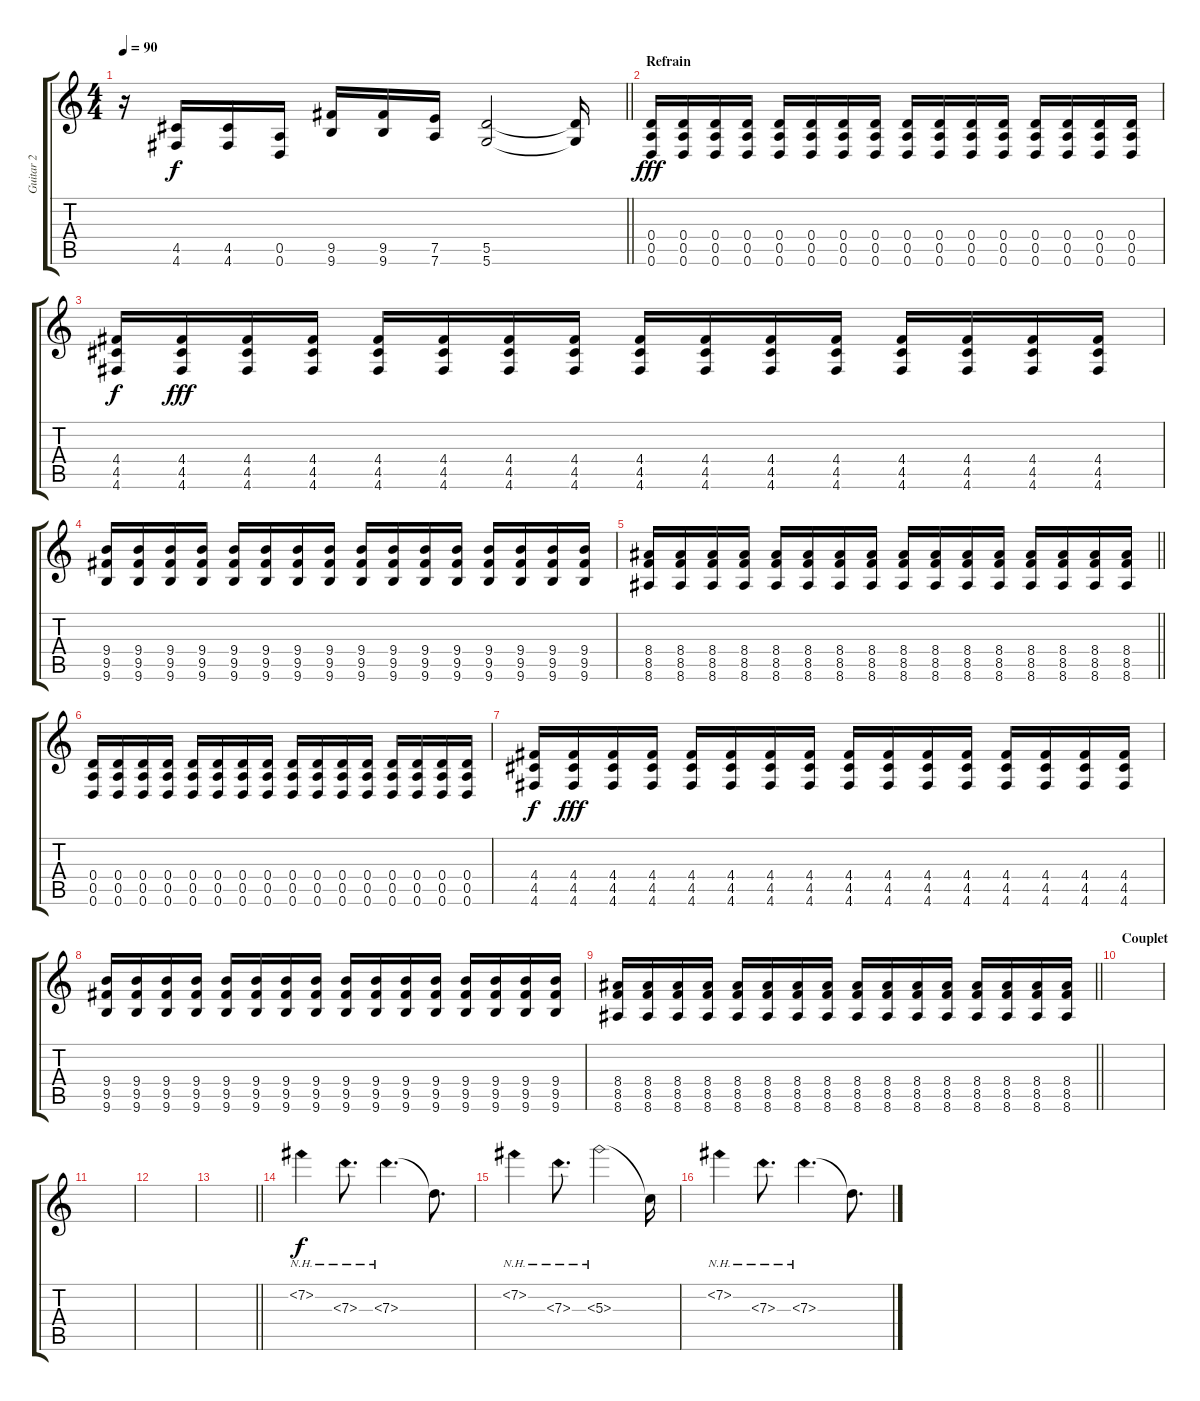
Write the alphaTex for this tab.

\track ("Guitar 2" "Guitar 2") {instrument distortionguitar}
\staff {score tabs}
\tuning (E4 B3 G3 D3 A2 D2) {hide}
\ts (4 4)
\tempo 90
\clef g2
\barLineRight lightlight
\ks c
r.16{dy f} (4.5 4.6).16 (4.5 4.6).16 (0.5 0.6).16 (9.5 9.6).16 (9.5 9.6).16 (7.5 7.6).16 (5.5 5.6).2 (5.5{t} 5.6{t}).16 |
\section ("" "Refrain")
(0.4 0.5 0.6).16{dy fff} (0.4 0.5 0.6).16 (0.4 0.5 0.6).16 (0.4 0.5 0.6).16 (0.4 0.5 0.6).16 (0.4 0.5 0.6).16 (0.4 0.5 0.6).16 (0.4 0.5 0.6).16 (0.4 0.5 0.6).16 (0.4 0.5 0.6).16 (0.4 0.5 0.6).16 (0.4 0.5 0.6).16 (0.4 0.5 0.6).16 (0.4 0.5 0.6).16 (0.4 0.5 0.6).16 (0.4 0.5 0.6).16 |
(4.4 4.5 4.6).16{dy f} (4.4 4.5 4.6).16{dy fff} (4.4 4.5 4.6).16 (4.4 4.5 4.6).16 (4.4 4.5 4.6).16 (4.4 4.5 4.6).16 (4.4 4.5 4.6).16 (4.4 4.5 4.6).16 (4.4 4.5 4.6).16 (4.4 4.5 4.6).16 (4.4 4.5 4.6).16 (4.4 4.5 4.6).16 (4.4 4.5 4.6).16 (4.4 4.5 4.6).16 (4.4 4.5 4.6).16 (4.4 4.5 4.6).16 |
(9.4 9.5 9.6).16 (9.4 9.5 9.6).16 (9.4 9.5 9.6).16 (9.4 9.5 9.6).16 (9.4 9.5 9.6).16 (9.4 9.5 9.6).16 (9.4 9.5 9.6).16 (9.4 9.5 9.6).16 (9.4 9.5 9.6).16 (9.4 9.5 9.6).16 (9.4 9.5 9.6).16 (9.4 9.5 9.6).16 (9.4 9.5 9.6).16 (9.4 9.5 9.6).16 (9.4 9.5 9.6).16 (9.4 9.5 9.6).16 |
\barLineRight lightlight
(8.4 8.5 8.6).16 (8.4 8.5 8.6).16 (8.4 8.5 8.6).16 (8.4 8.5 8.6).16 (8.4 8.5 8.6).16 (8.4 8.5 8.6).16 (8.4 8.5 8.6).16 (8.4 8.5 8.6).16 (8.4 8.5 8.6).16 (8.4 8.5 8.6).16 (8.4 8.5 8.6).16 (8.4 8.5 8.6).16 (8.4 8.5 8.6).16 (8.4 8.5 8.6).16 (8.4 8.5 8.6).16 (8.4 8.5 8.6).16 |
(0.4 0.5 0.6).16 (0.4 0.5 0.6).16 (0.4 0.5 0.6).16 (0.4 0.5 0.6).16 (0.4 0.5 0.6).16 (0.4 0.5 0.6).16 (0.4 0.5 0.6).16 (0.4 0.5 0.6).16 (0.4 0.5 0.6).16 (0.4 0.5 0.6).16 (0.4 0.5 0.6).16 (0.4 0.5 0.6).16 (0.4 0.5 0.6).16 (0.4 0.5 0.6).16 (0.4 0.5 0.6).16 (0.4 0.5 0.6).16 |
(4.4 4.5 4.6).16{dy f} (4.4 4.5 4.6).16{dy fff} (4.4 4.5 4.6).16 (4.4 4.5 4.6).16 (4.4 4.5 4.6).16 (4.4 4.5 4.6).16 (4.4 4.5 4.6).16 (4.4 4.5 4.6).16 (4.4 4.5 4.6).16 (4.4 4.5 4.6).16 (4.4 4.5 4.6).16 (4.4 4.5 4.6).16 (4.4 4.5 4.6).16 (4.4 4.5 4.6).16 (4.4 4.5 4.6).16 (4.4 4.5 4.6).16 |
(9.4 9.5 9.6).16 (9.4 9.5 9.6).16 (9.4 9.5 9.6).16 (9.4 9.5 9.6).16 (9.4 9.5 9.6).16 (9.4 9.5 9.6).16 (9.4 9.5 9.6).16 (9.4 9.5 9.6).16 (9.4 9.5 9.6).16 (9.4 9.5 9.6).16 (9.4 9.5 9.6).16 (9.4 9.5 9.6).16 (9.4 9.5 9.6).16 (9.4 9.5 9.6).16 (9.4 9.5 9.6).16 (9.4 9.5 9.6).16 |
\barLineRight lightlight
(8.4 8.5 8.6).16 (8.4 8.5 8.6).16 (8.4 8.5 8.6).16 (8.4 8.5 8.6).16 (8.4 8.5 8.6).16 (8.4 8.5 8.6).16 (8.4 8.5 8.6).16 (8.4 8.5 8.6).16 (8.4 8.5 8.6).16 (8.4 8.5 8.6).16 (8.4 8.5 8.6).16 (8.4 8.5 8.6).16 (8.4 8.5 8.6).16 (8.4 8.5 8.6).16 (8.4 8.5 8.6).16 (8.4 8.5 8.6).16 |
\section ("" "Couplet")
|
|
|
\barLineRight lightlight
|
7.2{nh}.4{dy f} 7.3{nh}.8{d} 7.3{nh}.4{d} 7.3{t}.8{d} |
7.2{nh}.4 7.3{nh}.8{d} 5.3{nh}.2 5.3{t}.16 |
7.2{nh}.4 7.3{nh}.8{d} 7.3{nh}.4{d} 7.3{t}.8{d}
